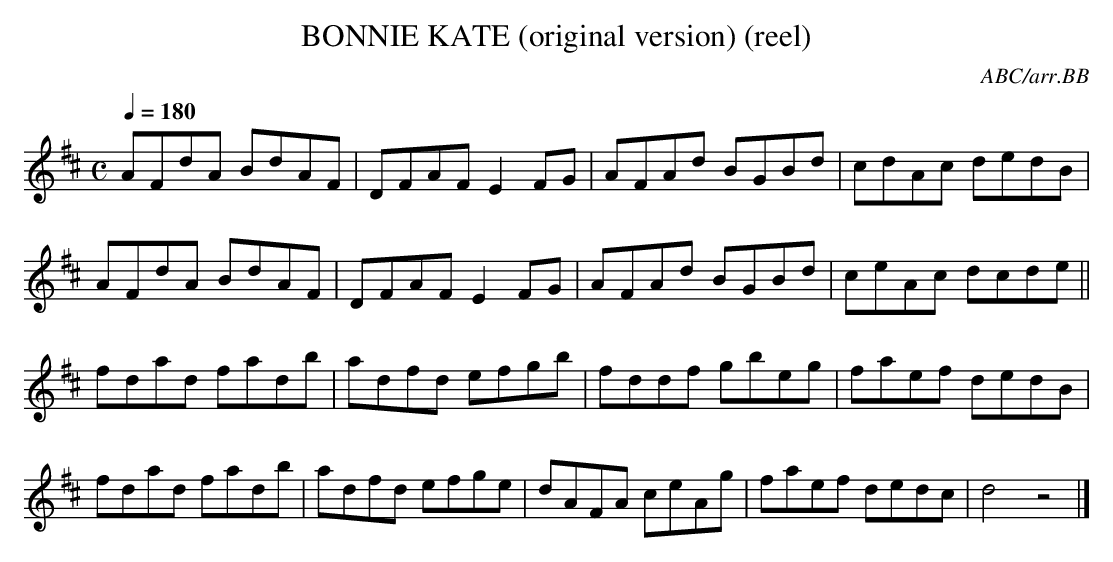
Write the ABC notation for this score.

X:1
T:BONNIE KATE (original version) (reel)
C:ABC/arr.BB
M:C
Q:1/4=180
K:D
AFdA BdAF|DFAF E2FG|AFAd BGBd|cdAc dedB|
AFdA BdAF|DFAF E2FG|AFAd BGBd|ceAc dcde||
fdad fadb|adfd efgb|fddf gbeg|faef dedB|
fdad fadb|adfd efge|dAFA ceAg|faef dedc|\
d4z4|]
